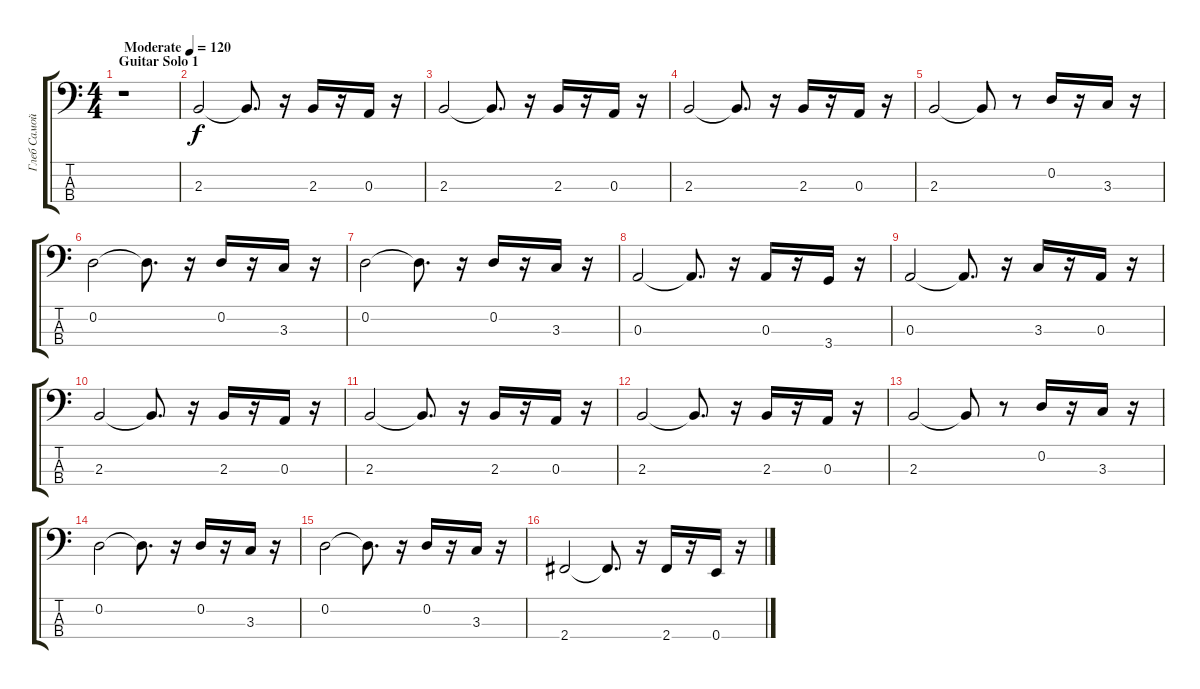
\track ("Глеб Самойлов" "Глеб Самой") {instrument slapbass2}
\staff {score tabs}
\tuning (G2 D2 A1 E1) {hide}
\ts (4 4)
\section ("" "Guitar Solo 1")
\tempo (120 "Moderate")
\clef f4
\ks c
r.1{dy f instrument slapbass2} |
2.3.2 2.3{t}.8{d} r.16 2.3.16 r.16 0.3.16 r.16 |
2.3.2 2.3{t}.8{d} r.16 2.3.16 r.16 0.3.16 r.16 |
2.3.2 2.3{t}.8{d} r.16 2.3.16 r.16 0.3.16 r.16 |
2.3.2 2.3{t}.8 r.8 0.2.16 r.16 3.3.16 r.16 |
0.2.2 0.2{t}.8{d} r.16 0.2.16 r.16 3.3.16 r.16 |
0.2.2 0.2{t}.8{d} r.16 0.2.16 r.16 3.3.16 r.16 |
0.3.2 0.3{t}.8{d} r.16 0.3.16 r.16 3.4.16 r.16 |
0.3.2 0.3{t}.8{d} r.16 3.3.16 r.16 0.3.16 r.16 |
2.3.2 2.3{t}.8{d} r.16 2.3.16 r.16 0.3.16 r.16 |
2.3.2 2.3{t}.8{d} r.16 2.3.16 r.16 0.3.16 r.16 |
2.3.2 2.3{t}.8{d} r.16 2.3.16 r.16 0.3.16 r.16 |
2.3.2 2.3{t}.8 r.8 0.2.16 r.16 3.3.16 r.16 |
0.2.2 0.2{t}.8{d} r.16 0.2.16 r.16 3.3.16 r.16 |
0.2.2 0.2{t}.8{d} r.16 0.2.16 r.16 3.3.16 r.16 |
2.4.2 2.4{t}.8{d} r.16 2.4.16 r.16 0.4.16 r.16
